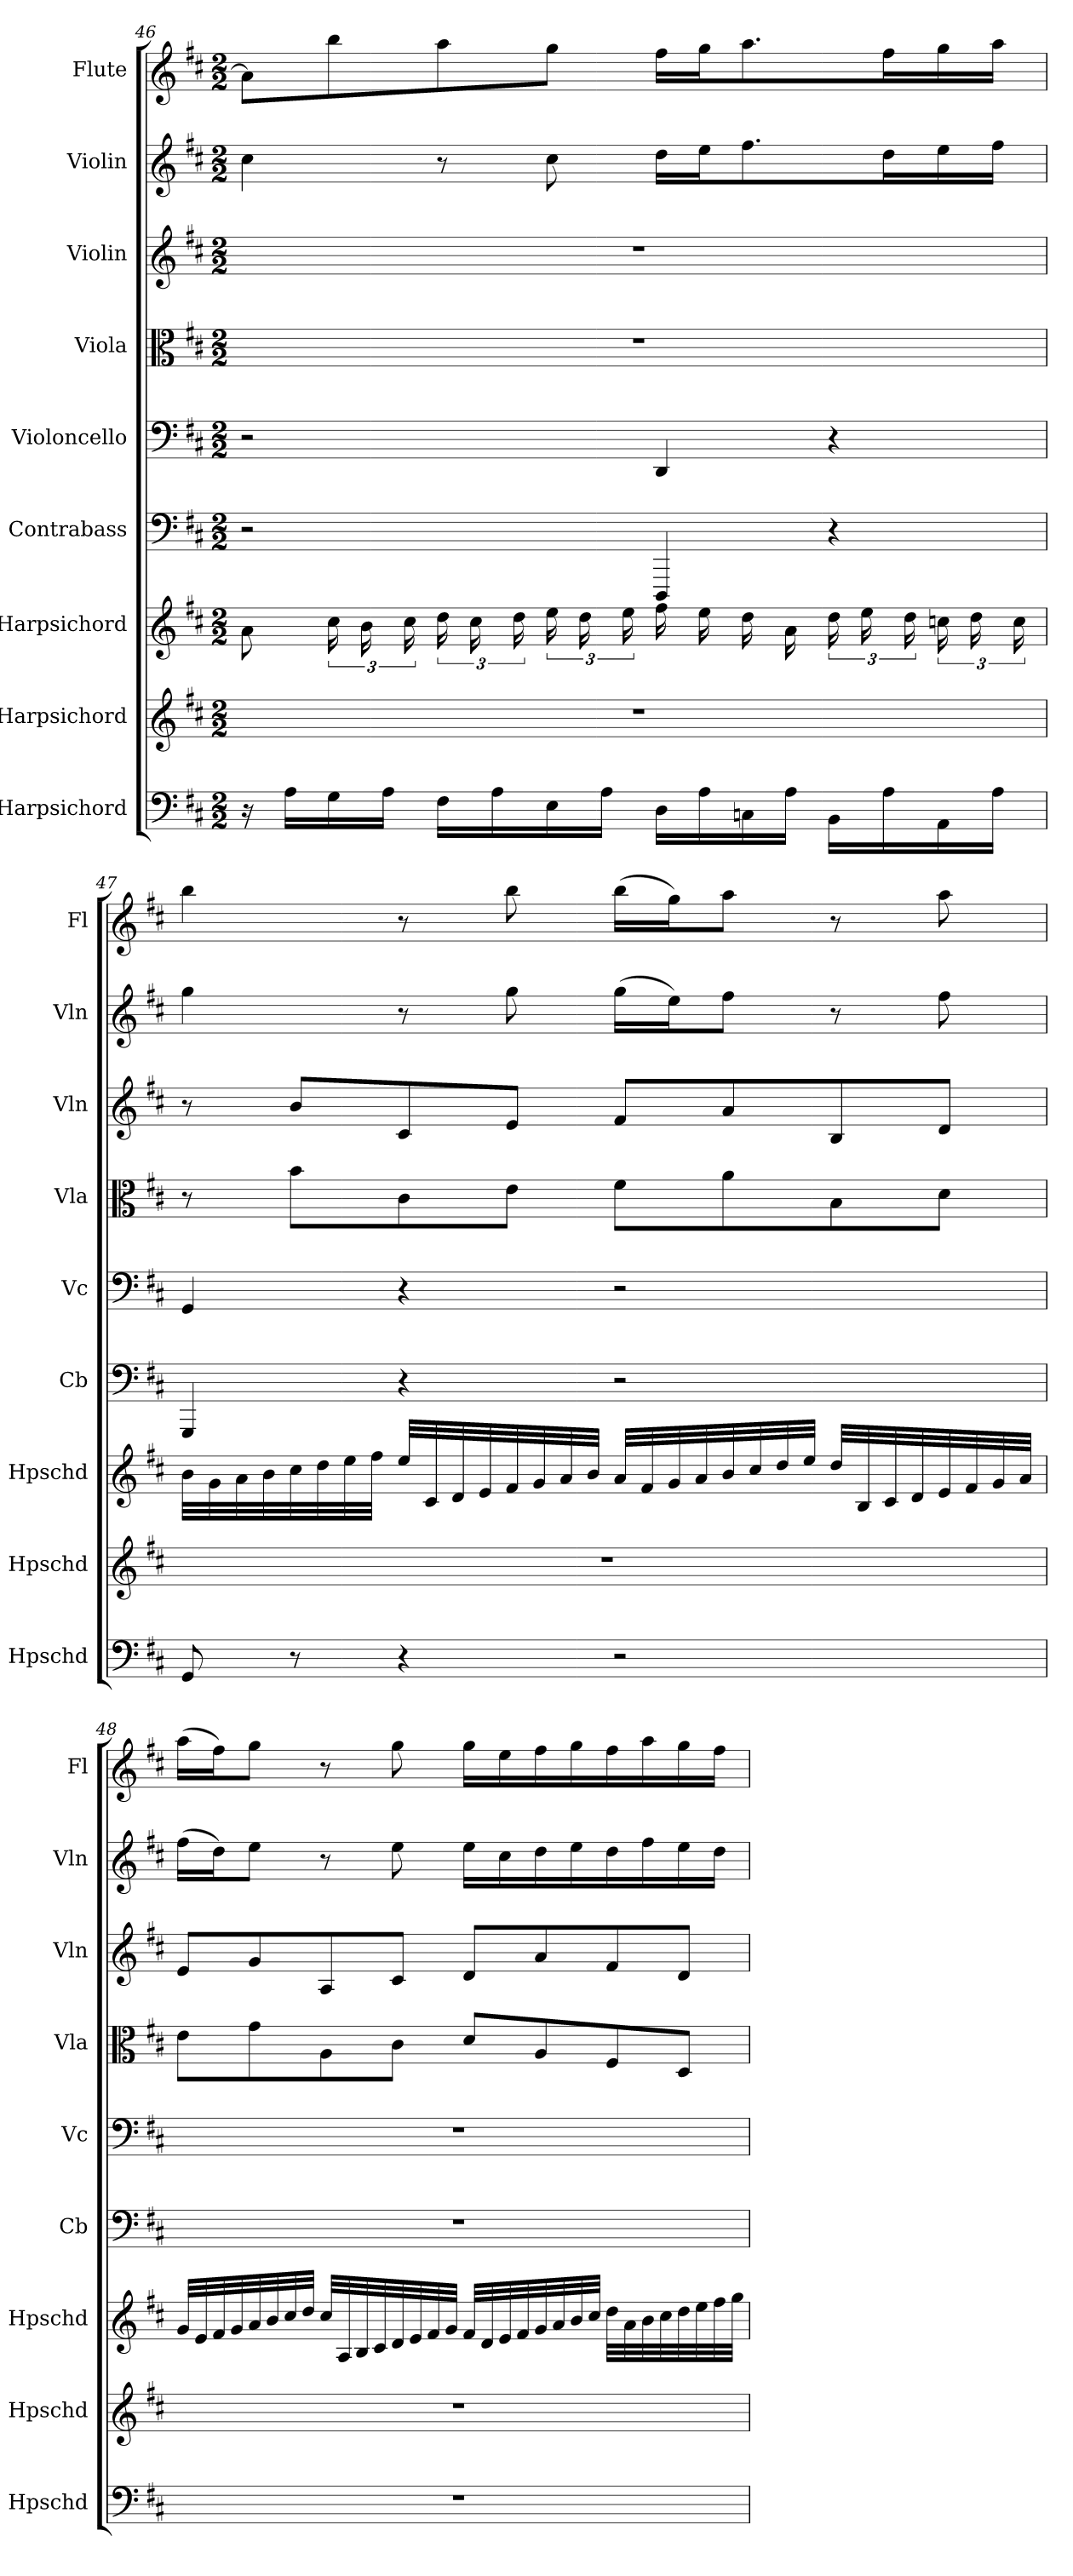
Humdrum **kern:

**kern	**kern	**kern	**kern	**kern	**kern	**kern	**kern	**kern
*part9	*part8	*part7	*part6	*part5	*part4	*part3	*part2	*part1
*staff9	*staff8	*staff7	*staff6	*staff5	*staff4	*staff3	*staff2	*staff1
*I"Harpsichord	*I"Harpsichord	*I"Harpsichord	*I"Contrabass	*I"Violoncello	*I"Viola	*I"Violin	*I"Violin	*I"Flute
*I'Hpschd	*I'Hpschd	*I'Hpschd	*I'Cb	*I'Vc	*I'Vla	*I'Vln	*I'Vln	*I'Fl
*clefF4	*clefG2	*clefG2	*clefF4	*clefF4	*clefC3	*clefG2	*clefG2	*clefG2
*k[f#c#]	*k[f#c#]	*k[f#c#]	*k[f#c#]	*k[f#c#]	*k[f#c#]	*k[f#c#]	*k[f#c#]	*k[f#c#]
*D:	*D:	*D:	*D:	*D:	*D:	*D:	*D:	*D:
*M2/2	*M2/2	*M2/2	*M2/2	*M2/2	*M2/2	*M2/2	*M2/2	*M2/2
=46	=46	=46	=46	=46	=46	=46	=46	=46
16r	1r	8a\	2r	2r	1r	1r	4cc#\	8a\L]
16A\LL	.	.	.	.	.	.	.	.
16G\	.	24cc#\	.	.	.	.	.	8bb\
.	.	24b\	.	.	.	.	.	.
16A\JJ	.	.	.	.	.	.	.	.
.	.	24cc#\	.	.	.	.	.	.
16F#\LL	.	24dd\	.	.	.	.	8r	8aa\
.	.	24cc#\	.	.	.	.	.	.
16A\	.	.	.	.	.	.	.	.
.	.	24dd\	.	.	.	.	.	.
16E\	.	24ee\	.	.	.	.	8cc#\	8gg\J
.	.	24dd\	.	.	.	.	.	.
16A\JJ	.	.	.	.	.	.	.	.
.	.	24ee\	.	.	.	.	.	.
16D\LL	.	16ff#\	4DDD/	4DD/	.	.	16dd\LL	16ff#\LL
16A\	.	16ee\	.	.	.	.	16ee\J	16gg\J
16Cn\	.	16dd\	.	.	.	.	8.ff#\	8.aa\
16A\JJ	.	16a\	.	.	.	.	.	.
16BB\LL	.	24dd\	4r	4r	.	.	.	.
.	.	24ee\	.	.	.	.	.	.
16A\	.	.	.	.	.	.	16dd\L	16ff#\L
.	.	24dd\	.	.	.	.	.	.
16AA\	.	24ccn\	.	.	.	.	16ee\	16gg\
.	.	24dd\	.	.	.	.	.	.
16A\JJ	.	.	.	.	.	.	16ff#\JJ	16aa\JJ
.	.	24cc\	.	.	.	.	.	.
=47	=47	=47	=47	=47	=47	=47	=47	=47
8GG/	1r	32b\LLL	4GGG/	4GG/	8r	8r	4gg\	4bb\
.	.	32g\	.	.	.	.	.	.
.	.	32a\	.	.	.	.	.	.
.	.	32b\	.	.	.	.	.	.
8r	.	32cc#\	.	.	8b\L	8b/L	.	.
.	.	32dd\	.	.	.	.	.	.
.	.	32ee\	.	.	.	.	.	.
.	.	32ff#\JJJ	.	.	.	.	.	.
4r	.	32ee/LLL	4r	4r	8c#\	8c#/	8r	8r
.	.	32c#/	.	.	.	.	.	.
.	.	32d/	.	.	.	.	.	.
.	.	32e/	.	.	.	.	.	.
.	.	32f#/	.	.	8e\J	8e/J	8gg\	8bb\
.	.	32g/	.	.	.	.	.	.
.	.	32a/	.	.	.	.	.	.
.	.	32b/JJJ	.	.	.	.	.	.
2r	.	32a/LLL	2r	2r	8f#\L	8f#/L	(16gg\LL	(16bb\LL
.	.	32f#/	.	.	.	.	.	.
.	.	32g/	.	.	.	.	16ee\J)	16gg\J)
.	.	32a/	.	.	.	.	.	.
.	.	32b/	.	.	8a\	8a/	8ff#\J	8aa\J
.	.	32cc#/	.	.	.	.	.	.
.	.	32dd/	.	.	.	.	.	.
.	.	32ee/JJJ	.	.	.	.	.	.
.	.	32dd/LLL	.	.	8B\	8B/	8r	8r
.	.	32B/	.	.	.	.	.	.
.	.	32c#/	.	.	.	.	.	.
.	.	32d/	.	.	.	.	.	.
.	.	32e/	.	.	8d\J	8d/J	8ff#\	8aa\
.	.	32f#/	.	.	.	.	.	.
.	.	32g/	.	.	.	.	.	.
.	.	32a/JJJ	.	.	.	.	.	.
=48	=48	=48	=48	=48	=48	=48	=48	=48
1r	1r	32g/LLL	1r	1r	8e\L	8e/L	(16ff#\LL	(16aa\LL
.	.	32e/	.	.	.	.	.	.
.	.	32f#/	.	.	.	.	16dd\J)	16ff#\J)
.	.	32g/	.	.	.	.	.	.
.	.	32a/	.	.	8g\	8g/	8ee\J	8gg\J
.	.	32b/	.	.	.	.	.	.
.	.	32cc#/	.	.	.	.	.	.
.	.	32dd/JJJ	.	.	.	.	.	.
.	.	32cc#/LLL	.	.	8A\	8A/	8r	8r
.	.	32A/	.	.	.	.	.	.
.	.	32B/	.	.	.	.	.	.
.	.	32c#/	.	.	.	.	.	.
.	.	32d/	.	.	8c#\J	8c#/J	8ee\	8gg\
.	.	32e/	.	.	.	.	.	.
.	.	32f#/	.	.	.	.	.	.
.	.	32g/JJJ	.	.	.	.	.	.
.	.	32f#/LLL	.	.	8d/L	8d/L	16ee\LL	16gg\LL
.	.	32d/	.	.	.	.	.	.
.	.	32e/	.	.	.	.	16cc#\	16ee\
.	.	32f#/	.	.	.	.	.	.
.	.	32g/	.	.	8A/	8a/	16dd\	16ff#\
.	.	32a/	.	.	.	.	.	.
.	.	32b/	.	.	.	.	16ee\	16gg\
.	.	32cc#/JJJ	.	.	.	.	.	.
.	.	32dd\LLL	.	.	8F#/	8f#/	16dd\	16ff#\
.	.	32a\	.	.	.	.	.	.
.	.	32b\	.	.	.	.	16ff#\	16aa\
.	.	32cc#\	.	.	.	.	.	.
.	.	32dd\	.	.	8D/J	8d/J	16ee\	16gg\
.	.	32ee\	.	.	.	.	.	.
.	.	32ff#\	.	.	.	.	16dd\JJ	16ff#\JJ
.	.	32gg\JJJ	.	.	.	.	.	.
=	=	=	=	=	=	=	=	=
*-	*-	*-	*-	*-	*-	*-	*-	*-
